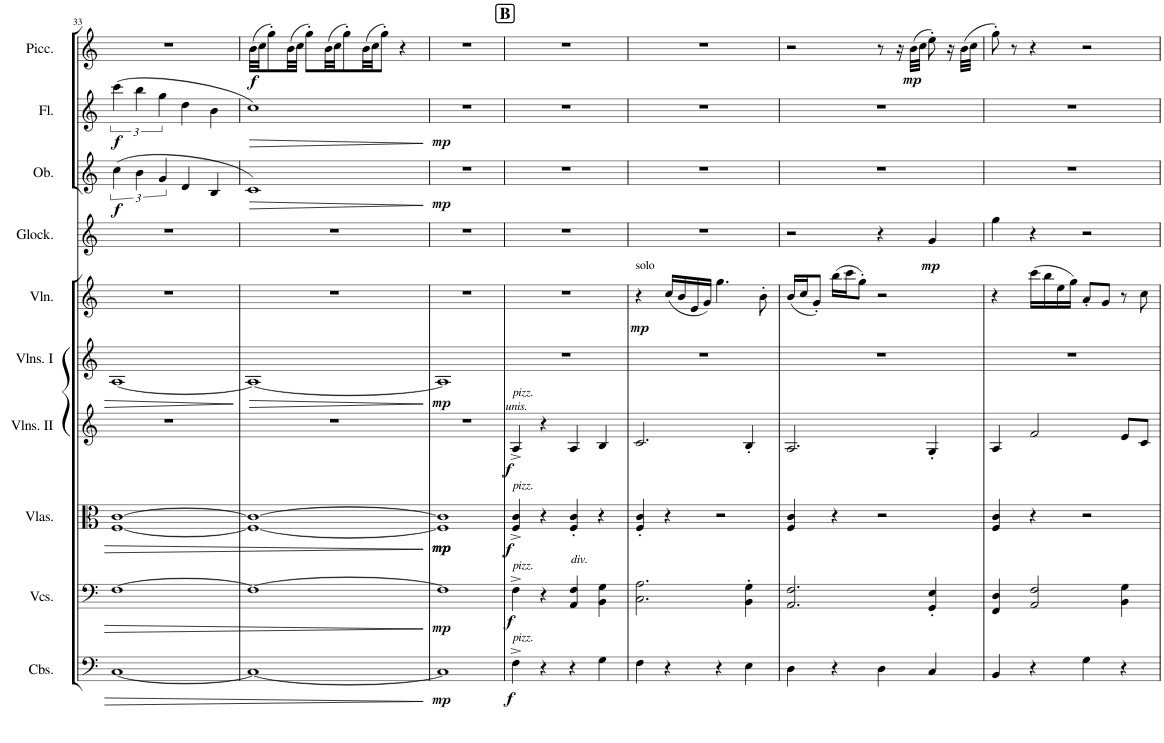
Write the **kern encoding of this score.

**kern	**dynam	**kern	**dynam	**kern	**dynam	**kern	**dynam	**kern	**dynam	**kern	**dynam	**kern	**dynam	**kern	**dynam	**kern	**dynam	**kern	**dynam
*part10	*part10	*part9	*part9	*part8	*part8	*part7	*part7	*part6	*part6	*part5	*part5	*part4	*part4	*part3	*part3	*part2	*part2	*part1	*part1
*staff10	*staff10	*staff9	*staff9	*staff8	*staff8	*staff7	*staff7	*staff6	*staff6	*staff5	*staff5	*staff4	*staff4	*staff3	*staff3	*staff2	*staff2	*staff1	*staff1
*I"Contrabasses	*	*I"Cellos	*	*I"Violas	*	*I"Violins II	*	*I"Violins I	*	*I"Violin	*	*I"Glockenspiel	*	*I"2 Oboe	*	*I"2 Flute	*	*I"Piccolo	*
*I'Cbs.	*	*	*	*I'Vlas.	*	*I'Vlns. II	*	*I'Vlns. I	*	*I'Vln.	*	*I'Glock.	*	*I'Ob.	*	*I'Fl.	*	*I'Picc.	*
!!LO:PB:g=z
*clefF4	*	*clefF4	*	*clefC3	*	*clefG2	*	*clefG2	*	*clefG2	*	*clefG2	*	*clefG2	*	*clefG2	*	*clefG2	*
*Trd7c12	*	*	*	*	*	*	*	*	*	*	*	*Trd-14c-24	*	*	*	*	*	*Trd-7c-12	*
*k[]	*	*k[]	*	*k[]	*	*k[]	*	*k[]	*	*k[]	*	*k[]	*	*k[]	*	*k[]	*	*k[]	*
*M4/4	*	*M4/4	*	*M4/4	*	*M4/4	*	*M4/4	*	*M4/4	*	*M4/4	*	*M4/4	*	*M4/4	*	*M4/4	*
=33	=33	=33	=33	=33	=33	=33	=33	=33	=33	=33	=33	=33	=33	=33	=33	=33	=33	=33	=33
!	!	!	!	!	!	!	!	!	!	!	!	!	!	!	!LO:DY:b	!	!LO:DY:b	!	!
[1C	.	[1F	.	[1F [1c	.	1r	.	[1A	.	1r	.	1r	.	(6cc\	f	(6ccc\	f	1r	.
.	.	.	.	.	.	.	.	.	.	.	.	.	.	6b\	.	6bb\	.	.	.
.	.	.	.	.	.	.	.	.	.	.	.	.	.	6g/	.	6gg\	.	.	.
.	.	.	.	.	.	.	.	.	.	.	.	.	.	4d/	.	4dd\	.	.	.
.	.	.	.	.	.	.	.	.	.	.	.	.	.	4B/	.	4b\	.	.	.
=34	=34	=34	=34	=34	=34	=34	=34	=34	=34	=34	=34	=34	=34	=34	=34	=34	=34	=34	=34
!	!	!	!	!	!	!	!	!	!LO:HP:b	!	!	!	!	!	!LO:HP:b	!	!LO:HP:b	!	!LO:DY:b
1C_	.	1F_	.	1F_ 1c_	.	1r	.	1A_	>	1r	.	1r	.	1c)	>	1cc)	>	(32b\LLL	f
.	.	.	.	.	.	.	.	.	.	.	.	.	.	.	.	.	.	32cc\JJ	.
.	.	.	.	.	.	.	.	.	.	.	.	.	.	.	.	.	.	8gg'\)	.
.	.	.	.	.	.	.	.	.	.	.	.	.	.	.	.	.	.	(32b\LL	.
.	.	.	.	.	.	.	.	.	.	.	.	.	.	.	.	.	.	32cc\JJJ	.
.	.	.	.	.	.	.	.	.	.	.	.	.	.	.	.	.	.	8gg'\L)	.
.	.	.	.	.	.	.	.	.	.	.	.	.	.	.	.	.	.	(32b\LL	.
.	.	.	.	.	.	.	.	.	.	.	.	.	.	.	.	.	.	32cc\JJ	.
.	.	.	.	.	.	.	.	.	.	.	.	.	.	.	.	.	.	8gg'\)	.
.	.	.	.	.	.	.	.	.	.	.	.	.	.	.	.	.	.	(32b\LL	.
.	.	.	.	.	.	.	.	.	.	.	.	.	.	.	.	.	.	32cc\JJ	.
.	.	.	.	.	.	.	.	.	.	.	.	.	.	.	.	.	.	8gg'\J)	.
.	.	.	.	.	.	.	.	.	.	.	.	.	.	.	.	.	.	4r	.
.	.	.	.	.	.	.	.	.	]	.	.	.	.	.	]	.	]	.	.
=35	=35	=35	=35	=35	=35	=35	=35	=35	=35	=35	=35	=35	=35	=35	=35	=35	=35	=35	=35
!	!LO:DY:b	!	!LO:DY:b	!	!LO:DY:b	!	!	!	!	!	!	!	!	!	!	!	!	!	!
!	!	!	!	!	!LO:DY:n=1:b	!	!	!	!LO:DY:b	!	!	!	!	!	!LO:DY:b	!	!LO:DY:b	!	!
1C]	mp	1F]	mp	1F] 1c]	mp mp	1r	.	1A]	mp	1r	.	1r	.	1r	mp	1r	mp	1r	.
!!LO:REH:place=s1:a:B:cj:fs=14:t=B
=36	=36	=36	=36	=36	=36	=36	=36	=36	=36	=36	=36	=36	=36	=36	=36	=36	=36	=36	=36
!	!	!	!	!	!	!LO:TX:a:i:t=unis.	!	!	!	!	!	!	!	!	!	!	!	!	!
!	!	!	!	!	!	!LO:TX:a:i:t=pizz.	!	!	!	!	!	!	!	!	!	!	!	!	!
!	!	!	!	!LO:TX:a:i:t=pizz.	!	!	!	!	!	!	!	!	!	!	!	!	!	!	!
!	!	!LO:TX:a:i:t=pizz.	!	!	!	!	!	!	!	!	!	!	!	!	!	!	!	!	!
!LO:TX:a:i:t=pizz.	!	!	!	!	!	!	!	!	!	!	!	!	!	!	!	!	!	!	!
!	!LO:DY:b	!	!LO:DY:b	!	!LO:DY:b	!	!LO:DY:b	!	!	!	!	!	!	!	!	!	!	!	!
4F^\	f	4F^\	f	4F/^ 4c/^	f	4A^/	f	1r	.	1r	.	1r	.	1r	.	1r	.	1r	.
4r	.	4r	.	4r	.	4r	.	.	.	.	.	.	.	.	.	.	.	.	.
!	!	!LO:TX:a:i:t=div.	!	!	!	!	!	!	!	!	!	!	!	!	!	!	!	!	!
4r	.	4AA/ 4F/	.	4F/' 4c/'	.	4A/	.	.	.	.	.	.	.	.	.	.	.	.	.
4G\	.	4BB\ 4G\	.	4r	.	4B/	.	.	.	.	.	.	.	.	.	.	.	.	.
=37	=37	=37	=37	=37	=37	=37	=37	=37	=37	=37	=37	=37	=37	=37	=37	=37	=37	=37	=37
!	!	!	!	!	!	!	!	!	!	!LO:TX:a:t=solo	!	!	!	!	!	!	!	!	!
!	!	!	!	!	!	!	!	!	!	!	!LO:DY:b	!	!	!	!	!	!	!	!
4F\	.	2.C\ 2.A\	.	4F/' 4c/'	.	2.c/	.	1r	.	4r	mp	1r	.	1r	.	1r	.	1r	.
4r	.	.	.	4r	.	.	.	.	.	(16cc/LL	.	.	.	.	.	.	.	.	.
.	.	.	.	.	.	.	.	.	.	16b/	.	.	.	.	.	.	.	.	.
.	.	.	.	.	.	.	.	.	.	16e/	.	.	.	.	.	.	.	.	.
.	.	.	.	.	.	.	.	.	.	16g/JJ)	.	.	.	.	.	.	.	.	.
4r	.	.	.	2r	.	.	.	.	.	4.gg\	.	.	.	.	.	.	.	.	.
4E\	.	4BB\' 4G\'	.	.	.	4B'/	.	.	.	.	.	.	.	.	.	.	.	.	.
.	.	.	.	.	.	.	.	.	.	8b'\	.	.	.	.	.	.	.	.	.
=38	=38	=38	=38	=38	=38	=38	=38	=38	=38	=38	=38	=38	=38	=38	=38	=38	=38	=38	=38
4D\	.	2.AA/ 2.F/	.	4F/ 4c/	.	2.A/	.	1r	.	(16b/LL	.	2r	.	1r	.	1r	.	2r	.
.	.	.	.	.	.	.	.	.	.	16cc/J	.	.	.	.	.	.	.	.	.
.	.	.	.	.	.	.	.	.	.	8g'/J)	.	.	.	.	.	.	.	.	.
4r	.	.	.	4r	.	.	.	.	.	(16bb\LL	.	.	.	.	.	.	.	.	.
.	.	.	.	.	.	.	.	.	.	16ccc\J	.	.	.	.	.	.	.	.	.
.	.	.	.	.	.	.	.	.	.	8gg'\J)	.	.	.	.	.	.	.	.	.
4D\	.	.	.	2r	.	.	.	.	.	2r	.	4r	.	.	.	.	.	8r	.
.	.	.	.	.	.	.	.	.	.	.	.	.	.	.	.	.	.	16r	.
!	!	!	!	!	!	!	!	!	!	!	!	!	!	!	!	!	!	!	!LO:DY:b
.	.	.	.	.	.	.	.	.	.	.	.	.	.	.	.	.	.	(32b\LLL	mp
.	.	.	.	.	.	.	.	.	.	.	.	.	.	.	.	.	.	32cc\JJJ	.
!	!	!	!	!	!	!	!	!	!	!	!	!	!LO:DY:b	!	!	!	!	!	!
4C/	.	4GG/' 4E/'	.	.	.	4G'/	.	.	.	.	.	4g/	mp	.	.	.	.	8ee'\)	.
.	.	.	.	.	.	.	.	.	.	.	.	.	.	.	.	.	.	16r	.
.	.	.	.	.	.	.	.	.	.	.	.	.	.	.	.	.	.	(32b\LLL	.
.	.	.	.	.	.	.	.	.	.	.	.	.	.	.	.	.	.	32cc\JJJ	.
=39	=39	=39	=39	=39	=39	=39	=39	=39	=39	=39	=39	=39	=39	=39	=39	=39	=39	=39	=39
4BB/	.	4FF/ 4D/	.	4F/ 4c/	.	4A/	.	1r	.	4r	.	4gg\	.	1r	.	1r	.	8gg'\)	.
.	.	.	.	.	.	.	.	.	.	.	.	.	.	.	.	.	.	8r	.
4r	.	2AA/ 2F/	.	4r	.	2f/	.	.	.	(16ccc\LL	.	4r	.	.	.	.	.	4r	.
.	.	.	.	.	.	.	.	.	.	16bb\	.	.	.	.	.	.	.	.	.
.	.	.	.	.	.	.	.	.	.	16ee\	.	.	.	.	.	.	.	.	.
.	.	.	.	.	.	.	.	.	.	16gg\JJ)	.	.	.	.	.	.	.	.	.
4G\	.	.	.	2r	.	.	.	.	.	8a'/L	.	2r	.	.	.	.	.	2r	.
.	.	.	.	.	.	.	.	.	.	8g/J	.	.	.	.	.	.	.	.	.
4r	.	4BB\ 4G\	.	.	.	8e/L	.	.	.	8r	.	.	.	.	.	.	.	.	.
.	.	.	.	.	.	8c/J	.	.	.	8cc\	.	.	.	.	.	.	.	.	.
=	=	=	=	=	=	=	=	=	=	=	=	=	=	=	=	=	=	=	=
*-	*-	*-	*-	*-	*-	*-	*-	*-	*-	*-	*-	*-	*-	*-	*-	*-	*-	*-	*-
